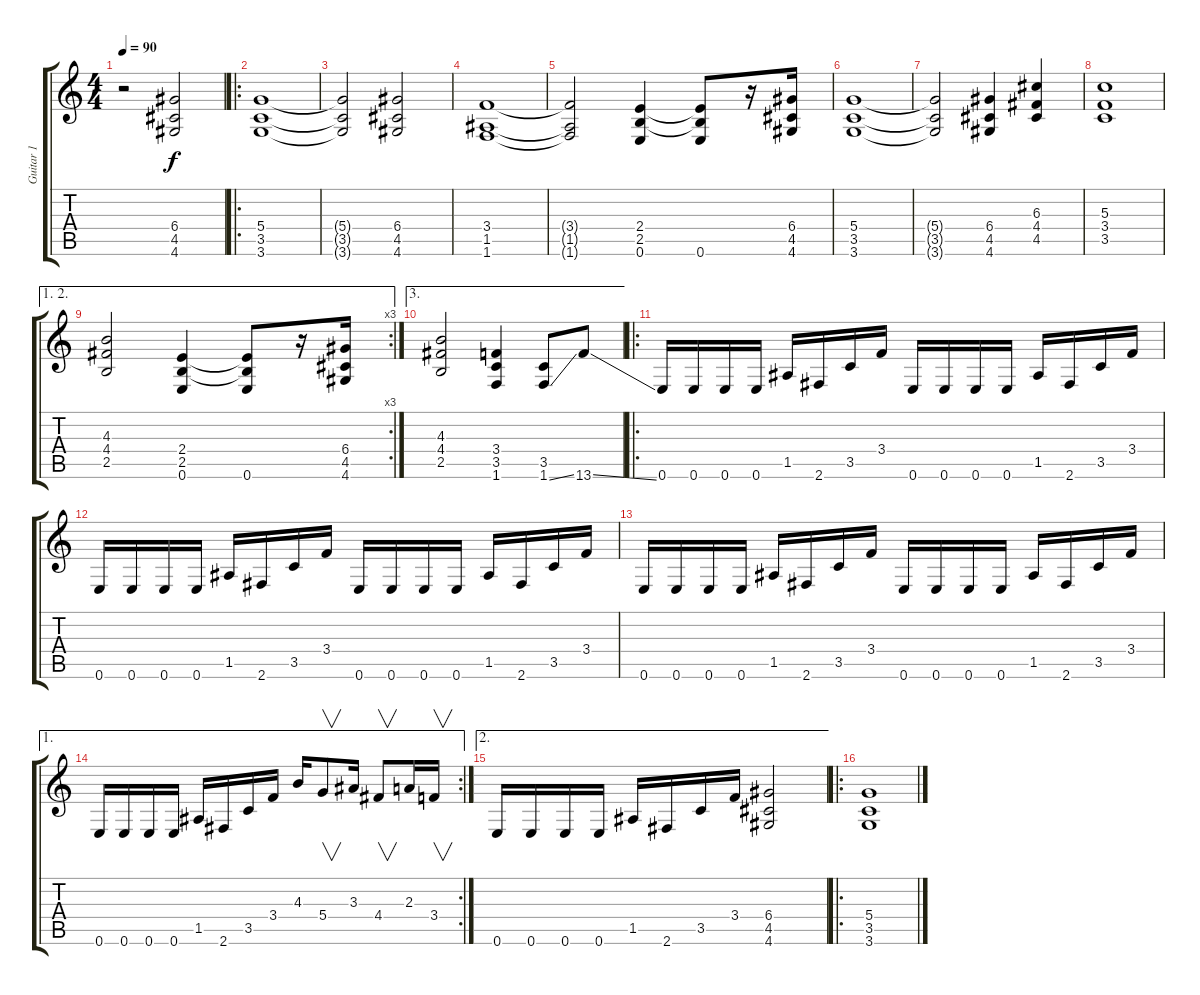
\track ("Guitar 1" "Guitar 1") {instrument distortionguitar}
\staff {score tabs}
\tuning (E4 B3 G3 D3 A2 E2) {hide}
\ts (4 4)
\tempo 90
\clef g2
\ks c
r.2{dy f instrument distortionguitar} (6.4 4.5 4.6).2 |
\ro
(5.4 3.5 3.6).1 |
(5.4{t} 3.5{t} 3.6{t}).2 (6.4 4.5 4.6).2 |
(3.4 1.5 1.6).1 |
(3.4{t} 1.5{t} 1.6{t}).2 (2.4 2.5 0.6).4 (2.4{t} 2.5{t} 0.6).8 r.16 (6.4 4.5 4.6).16 |
(5.4 3.5 3.6).1 |
(5.4{t} 3.5{t} 3.6{t}).2 (6.4 4.5 4.6).4 (6.3 4.4 4.5).4 |
(5.3 3.4 3.5).1 |
\ae (1 2)
\rc 3
(4.3 4.4 2.5).2 (2.4 2.5 0.6).4 (2.4{t} 2.5{t} 0.6).8 r.16 (6.4 4.5 4.6).16 |
\ae 3
(4.3 4.4 2.5).2 (3.4 3.5 1.6).4 (3.5 1.6{ss}).8 13.6{ss}.8 |
\ro
0.6.16 0.6.16 0.6.16 0.6.16 1.5.16 2.6.16 3.5.16 3.4.16 0.6.16 0.6.16 0.6.16 0.6.16 1.5.16 2.6.16 3.5.16 3.4.16 |
0.6.16 0.6.16 0.6.16 0.6.16 1.5.16 2.6.16 3.5.16 3.4.16 0.6.16 0.6.16 0.6.16 0.6.16 1.5.16 2.6.16 3.5.16 3.4.16 |
0.6.16 0.6.16 0.6.16 0.6.16 1.5.16 2.6.16 3.5.16 3.4.16 0.6.16 0.6.16 0.6.16 0.6.16 1.5.16 2.6.16 3.5.16 3.4.16 |
\ae 1
\rc 2
0.6.16 0.6.16 0.6.16 0.6.16 1.5.16 2.6.16 3.5.16 3.4.16 4.3.16 5.4.8{v} 3.3.16 4.4.8{v} 2.3.16 3.4.16{v} |
\ae 2
0.6.16 0.6.16 0.6.16 0.6.16 1.5.16 2.6.16 3.5.16 3.4.16 (6.4 4.5 4.6).2 |
\ro
(5.4 3.5 3.6).1
